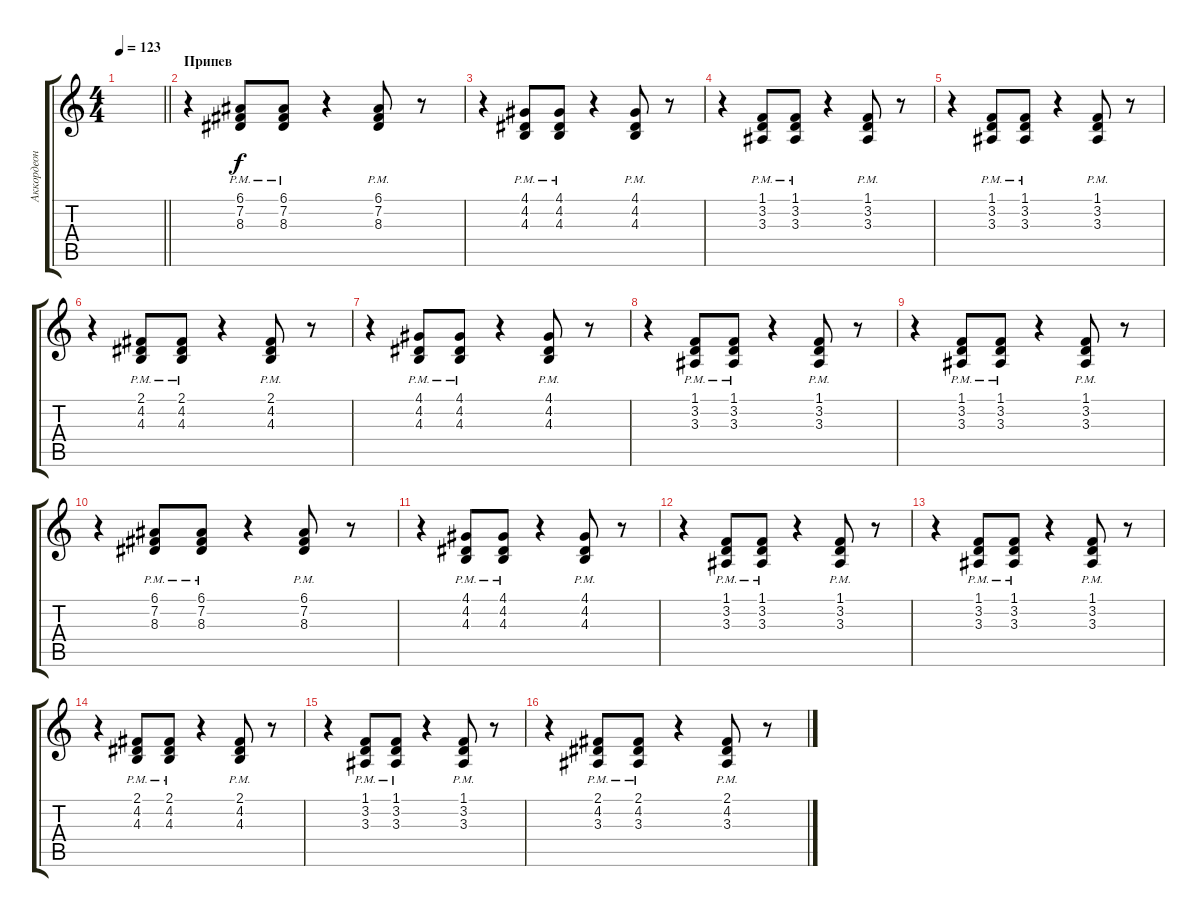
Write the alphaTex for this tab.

\track ("Аккордеон 2 (ритм)" "Аккордеон ") {instrument accordion}
\staff {score tabs}
\tuning (E4 B3 G3 D3 A2 E2) {hide}
\ts (4 4)
\tempo 123
\clef g2
\barLineRight lightlight
\ks c
|
\section ("" "Припев")
r.4 (6.1{pm} 7.2{pm} 8.3{pm}).8 (6.1{pm} 7.2{pm} 8.3{pm}).8 r.4 (6.1{pm} 7.2{pm} 8.3{pm}).8 r.8 |
r.4 (4.1{pm} 4.2{pm} 4.3{pm}).8 (4.1{pm} 4.2{pm} 4.3{pm}).8 r.4 (4.1{pm} 4.2{pm} 4.3{pm}).8 r.8 |
r.4 (1.1{pm} 3.2{pm} 3.3{pm}).8 (1.1{pm} 3.2{pm} 3.3{pm}).8 r.4 (1.1{pm} 3.2{pm} 3.3{pm}).8 r.8 |
r.4 (1.1{pm} 3.2{pm} 3.3{pm}).8 (1.1{pm} 3.2{pm} 3.3{pm}).8 r.4 (1.1{pm} 3.2{pm} 3.3{pm}).8 r.8 |
r.4 (2.1{pm} 4.2{pm} 4.3{pm}).8 (2.1{pm} 4.2{pm} 4.3{pm}).8 r.4 (2.1{pm} 4.2{pm} 4.3{pm}).8 r.8 |
r.4 (4.1{pm} 4.2{pm} 4.3{pm}).8 (4.1{pm} 4.2{pm} 4.3{pm}).8 r.4 (4.1{pm} 4.2{pm} 4.3{pm}).8 r.8 |
r.4 (1.1{pm} 3.2{pm} 3.3{pm}).8 (1.1{pm} 3.2{pm} 3.3{pm}).8 r.4 (1.1{pm} 3.2{pm} 3.3{pm}).8 r.8 |
r.4 (1.1{pm} 3.2{pm} 3.3{pm}).8 (1.1{pm} 3.2{pm} 3.3{pm}).8 r.4 (1.1{pm} 3.2{pm} 3.3{pm}).8 r.8 |
r.4 (6.1{pm} 7.2{pm} 8.3{pm}).8 (6.1{pm} 7.2{pm} 8.3{pm}).8 r.4 (6.1{pm} 7.2{pm} 8.3{pm}).8 r.8 |
r.4 (4.1{pm} 4.2{pm} 4.3{pm}).8 (4.1{pm} 4.2{pm} 4.3{pm}).8 r.4 (4.1{pm} 4.2{pm} 4.3{pm}).8 r.8 |
r.4 (1.1{pm} 3.2{pm} 3.3{pm}).8 (1.1{pm} 3.2{pm} 3.3{pm}).8 r.4 (1.1{pm} 3.2{pm} 3.3{pm}).8 r.8 |
r.4 (1.1{pm} 3.2{pm} 3.3{pm}).8 (1.1{pm} 3.2{pm} 3.3{pm}).8 r.4 (1.1{pm} 3.2{pm} 3.3{pm}).8 r.8 |
r.4 (2.1{pm} 4.2{pm} 4.3{pm}).8 (2.1{pm} 4.2{pm} 4.3{pm}).8 r.4 (2.1{pm} 4.2{pm} 4.3{pm}).8 r.8 |
r.4 (1.1{pm} 3.2{pm} 3.3{pm}).8 (1.1{pm} 3.2{pm} 3.3{pm}).8 r.4 (1.1{pm} 3.2{pm} 3.3{pm}).8 r.8 |
r.4 (2.1{pm} 4.2{pm} 3.3{pm}).8 (2.1{pm} 4.2{pm} 3.3{pm}).8 r.4 (2.1{pm} 4.2{pm} 3.3{pm}).8 r.8
